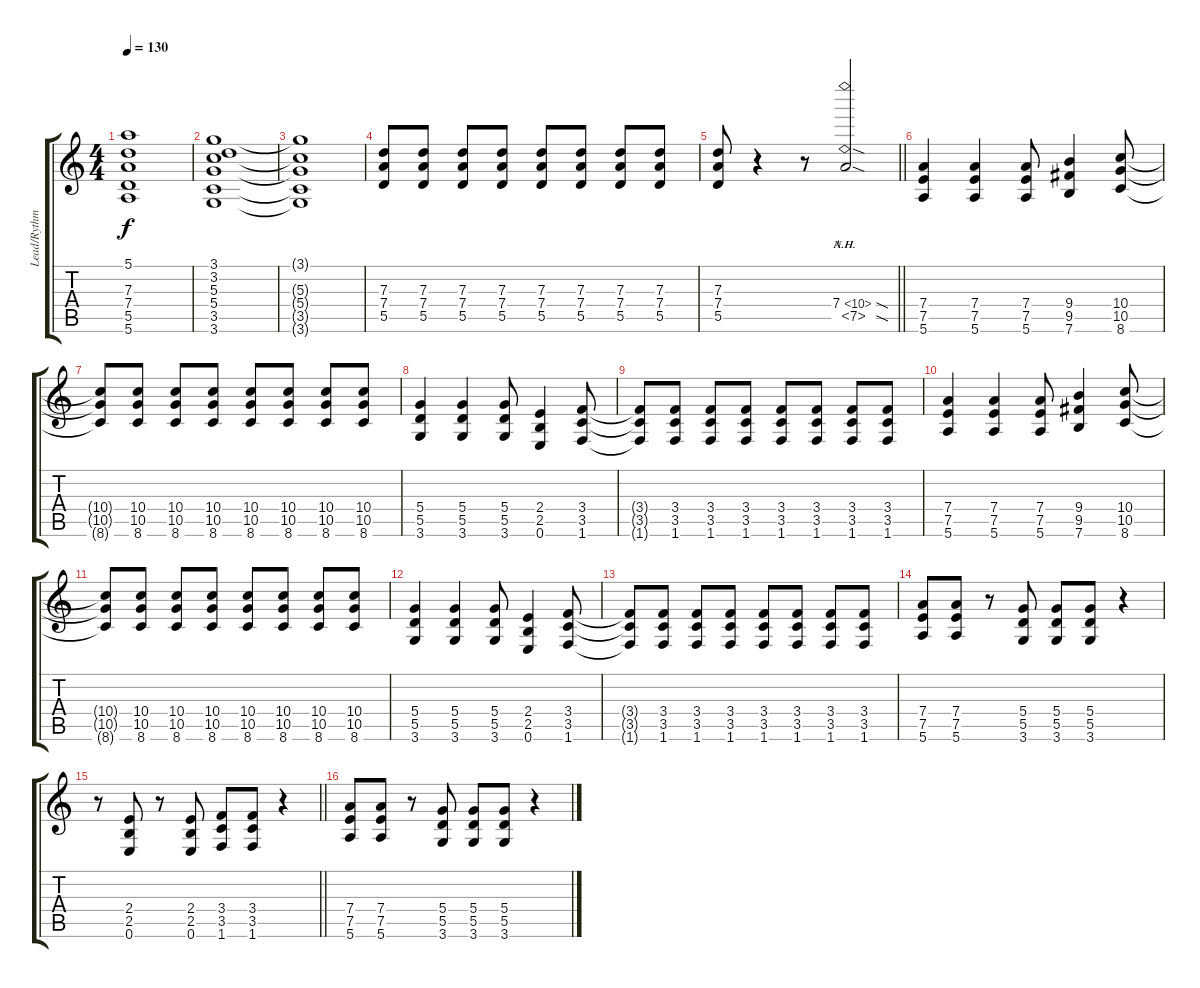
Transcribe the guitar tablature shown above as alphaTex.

\track ("Lead/Rythm" "Lead/Rythm") {instrument distortionguitar}
\staff {score tabs}
\tuning (E4 B3 G3 D3 A2 E2) {hide}
\ts (4 4)
\tempo 130
\clef g2
\ks c
(5.1{t} 7.3{t} 7.4{t} 5.5{t} 5.6{t}).1{dy f instrument distortionguitar} |
(3.1 3.2 5.3 5.4 3.5 3.6).1{instrument distortionguitar} |
(3.1{t} 5.3{t} 5.4{t} 3.5{t} 3.6{t}).1{instrument distortionguitar} |
(7.3 7.4 5.5).8 (7.3 7.4 5.5).8 (7.3 7.4 5.5).8 (7.3 7.4 5.5).8 (7.3 7.4 5.5).8 (7.3 7.4 5.5).8 (7.3 7.4 5.5).8 (7.3 7.4 5.5).8 |
\barLineRight lightlight
(7.3 7.4 5.5).8 r.4 r.8 (7.4{ah 3 sod} 7.5{nh sod}).2 |
(7.4 7.5 5.6).4 (7.4 7.5 5.6).4 (7.4 7.5 5.6).8 (9.4 9.5 7.6).4 (10.4 10.5 8.6).8 |
(10.4{t} 10.5{t} 8.6{t}).8 (10.4 10.5 8.6).8 (10.4 10.5 8.6).8 (10.4 10.5 8.6).8 (10.4 10.5 8.6).8 (10.4 10.5 8.6).8 (10.4 10.5 8.6).8 (10.4 10.5 8.6).8 |
(5.4 5.5 3.6).4 (5.4 5.5 3.6).4 (5.4 5.5 3.6).8 (2.4 2.5 0.6).4 (3.4 3.5 1.6).8 |
(3.4{t} 3.5{t} 1.6{t}).8 (3.4 3.5 1.6).8 (3.4 3.5 1.6).8 (3.4 3.5 1.6).8 (3.4 3.5 1.6).8 (3.4 3.5 1.6).8 (3.4 3.5 1.6).8 (3.4 3.5 1.6).8 |
(7.4 7.5 5.6).4 (7.4 7.5 5.6).4 (7.4 7.5 5.6).8 (9.4 9.5 7.6).4 (10.4 10.5 8.6).8 |
(10.4{t} 10.5{t} 8.6{t}).8 (10.4 10.5 8.6).8 (10.4 10.5 8.6).8 (10.4 10.5 8.6).8 (10.4 10.5 8.6).8 (10.4 10.5 8.6).8 (10.4 10.5 8.6).8 (10.4 10.5 8.6).8 |
(5.4 5.5 3.6).4 (5.4 5.5 3.6).4 (5.4 5.5 3.6).8 (2.4 2.5 0.6).4 (3.4 3.5 1.6).8 |
(3.4{t} 3.5{t} 1.6{t}).8 (3.4 3.5 1.6).8 (3.4 3.5 1.6).8 (3.4 3.5 1.6).8 (3.4 3.5 1.6).8 (3.4 3.5 1.6).8 (3.4 3.5 1.6).8 (3.4 3.5 1.6).8 |
(7.4 7.5 5.6).8 (7.4 7.5 5.6).8 r.8 (5.4 5.5 3.6).8 (5.4 5.5 3.6).8 (5.4 5.5 3.6).8 r.4 |
\barLineRight lightlight
r.8 (2.4 2.5 0.6).8 r.8 (2.4 2.5 0.6).8 (3.4 3.5 1.6).8 (3.4 3.5 1.6).8 r.4 |
(7.4 7.5 5.6).8 (7.4 7.5 5.6).8 r.8 (5.4 5.5 3.6).8 (5.4 5.5 3.6).8 (5.4 5.5 3.6).8 r.4
